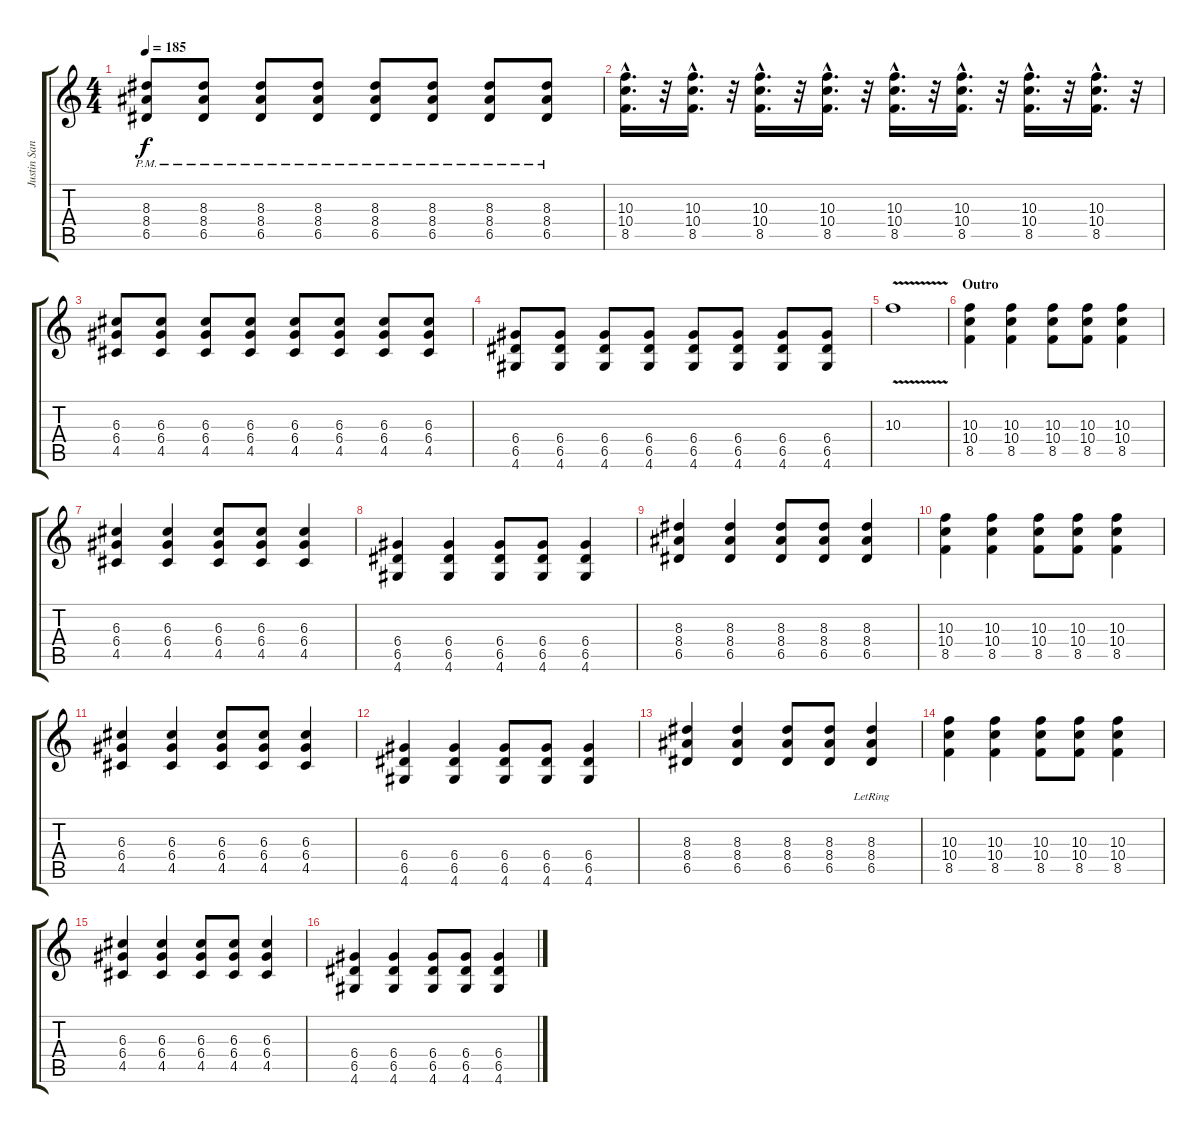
\track ("Justin Sane" "Justin San") {instrument distortionguitar}
\staff {score tabs}
\tuning (E4 B3 G3 D3 A2 E2) {hide}
\ts (4 4)
\tempo 185
\clef g2
\ks c
(8.3{pm} 8.4{pm} 6.5{pm}).8{dy f} (8.3{pm} 8.4{pm} 6.5{pm}).8 (8.3{pm} 8.4{pm} 6.5{pm}).8 (8.3{pm} 8.4{pm} 6.5{pm}).8 (8.3{pm} 8.4{pm} 6.5{pm}).8 (8.3{pm} 8.4{pm} 6.5{pm}).8 (8.3{pm} 8.4{pm} 6.5{pm}).8 (8.3{pm} 8.4{pm} 6.5{pm}).8 |
(10.3{hac} 10.4{hac} 8.5{hac}).16{d} r.32 (10.3{hac} 10.4{hac} 8.5{hac}).16{d} r.32 (10.3{hac} 10.4{hac} 8.5{hac}).16{d} r.32 (10.3{hac} 10.4{hac} 8.5{hac}).16{d} r.32 (10.3{hac} 10.4{hac} 8.5{hac}).16{d} r.32 (10.3{hac} 10.4{hac} 8.5{hac}).16{d} r.32 (10.3{hac} 10.4{hac} 8.5{hac}).16{d} r.32 (10.3{hac} 10.4{hac} 8.5{hac}).16{d} r.32 |
(6.3 6.4 4.5).8 (6.3 6.4 4.5).8 (6.3 6.4 4.5).8 (6.3 6.4 4.5).8 (6.3 6.4 4.5).8 (6.3 6.4 4.5).8 (6.3 6.4 4.5).8 (6.3 6.4 4.5).8 |
(6.4 6.5 4.6).8 (6.4 6.5 4.6).8 (6.4 6.5 4.6).8 (6.4 6.5 4.6).8 (6.4 6.5 4.6).8 (6.4 6.5 4.6).8 (6.4 6.5 4.6).8 (6.4 6.5 4.6).8 |
10.3{v}.1 |
\section ("" "Outro")
(10.3 10.4 8.5).4 (10.3 10.4 8.5).4 (10.3 10.4 8.5).8 (10.3 10.4 8.5).8 (10.3 10.4 8.5).4 |
(6.3 6.4 4.5).4 (6.3 6.4 4.5).4 (6.3 6.4 4.5).8 (6.3 6.4 4.5).8 (6.3 6.4 4.5).4 |
(6.4 6.5 4.6).4 (6.4 6.5 4.6).4 (6.4 6.5 4.6).8 (6.4 6.5 4.6).8 (6.4 6.5 4.6).4 |
(8.3 8.4 6.5).4 (8.3 8.4 6.5).4 (8.3 8.4 6.5).8 (8.3 8.4 6.5).8 (8.3 8.4 6.5).4 |
(10.3 10.4 8.5).4 (10.3 10.4 8.5).4 (10.3 10.4 8.5).8 (10.3 10.4 8.5).8 (10.3 10.4 8.5).4 |
(6.3 6.4 4.5).4 (6.3 6.4 4.5).4 (6.3 6.4 4.5).8 (6.3 6.4 4.5).8 (6.3 6.4 4.5).4 |
(6.4 6.5 4.6).4 (6.4 6.5 4.6).4 (6.4 6.5 4.6).8 (6.4 6.5 4.6).8 (6.4 6.5 4.6).4 |
(8.3 8.4 6.5).4 (8.3 8.4 6.5).4 (8.3 8.4 6.5).8 (8.3 8.4 6.5).8 (8.3 8.4{lr} 6.5{lr}).4 |
(10.3 10.4 8.5).4 (10.3 10.4 8.5).4 (10.3 10.4 8.5).8 (10.3 10.4 8.5).8 (10.3 10.4 8.5).4 |
(6.3 6.4 4.5).4 (6.3 6.4 4.5).4 (6.3 6.4 4.5).8 (6.3 6.4 4.5).8 (6.3 6.4 4.5).4 |
(6.4 6.5 4.6).4 (6.4 6.5 4.6).4 (6.4 6.5 4.6).8 (6.4 6.5 4.6).8 (6.4 6.5 4.6).4
